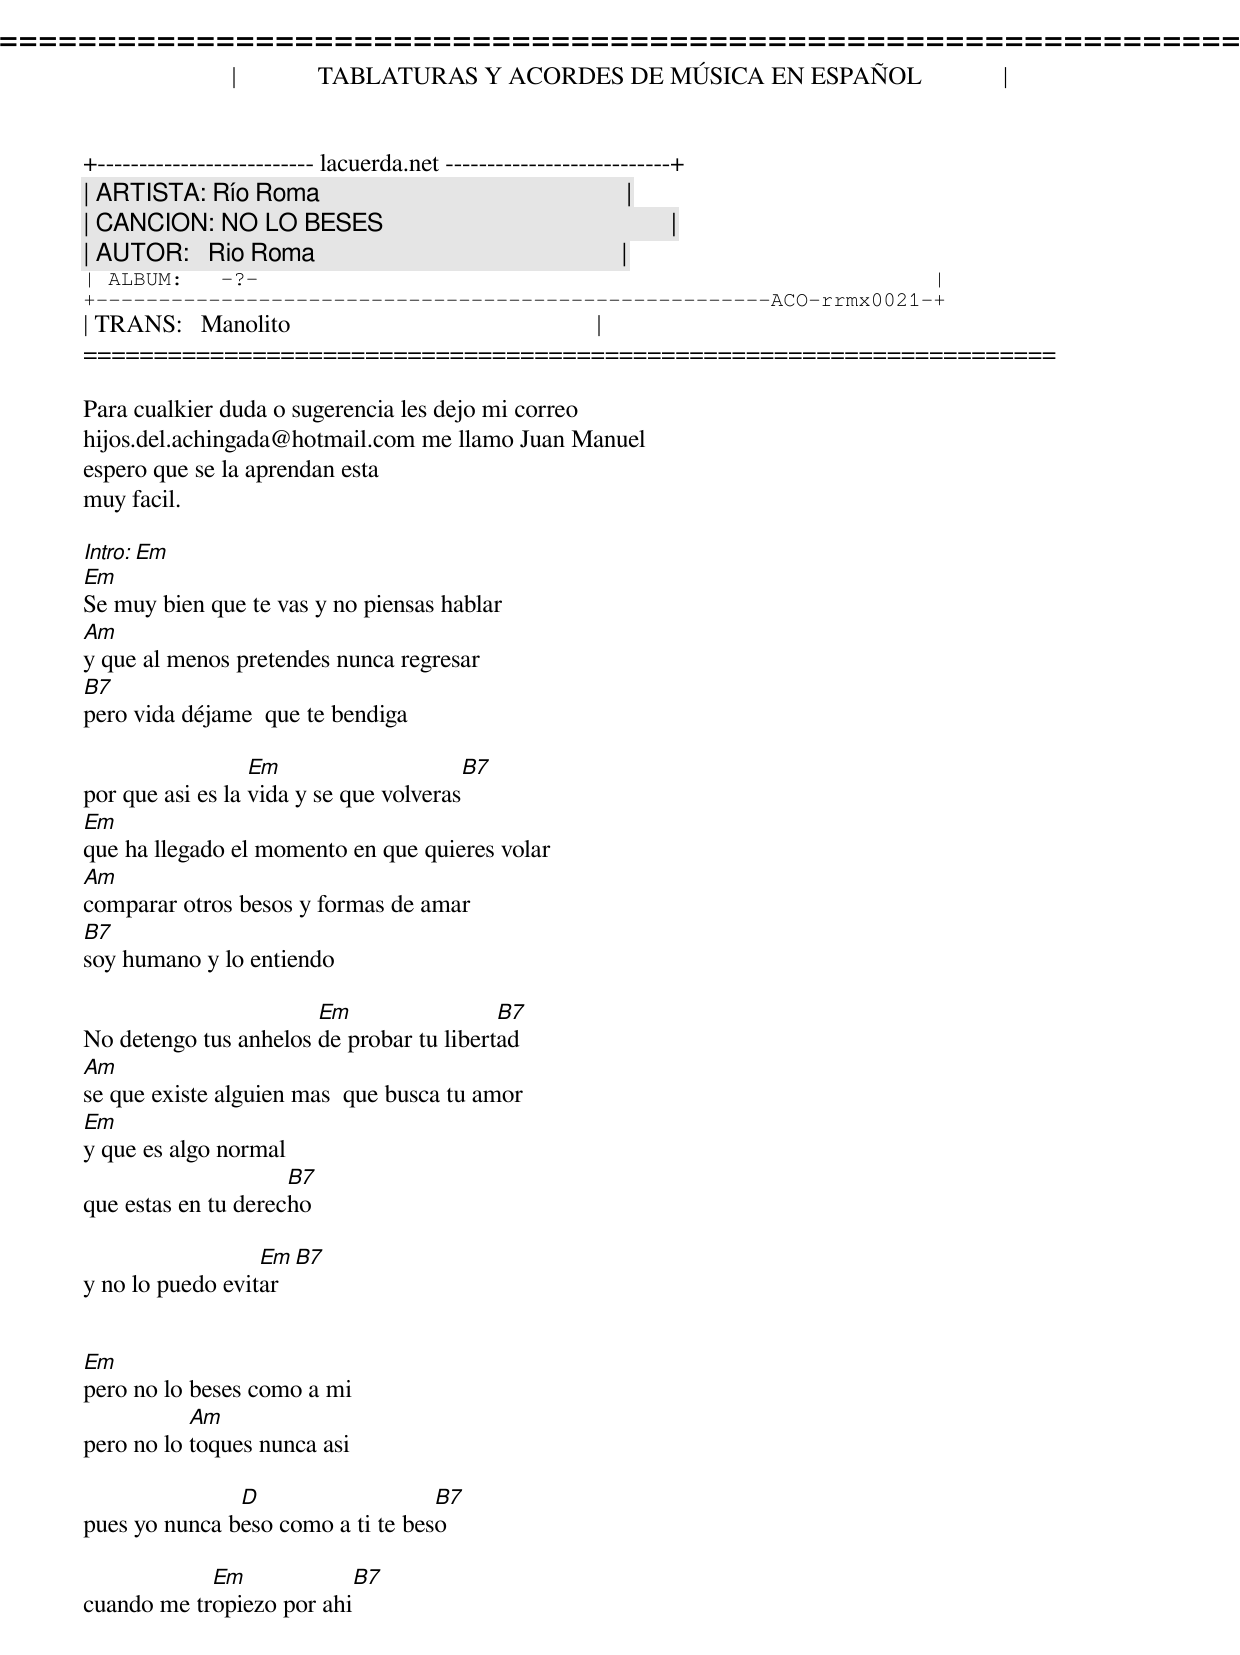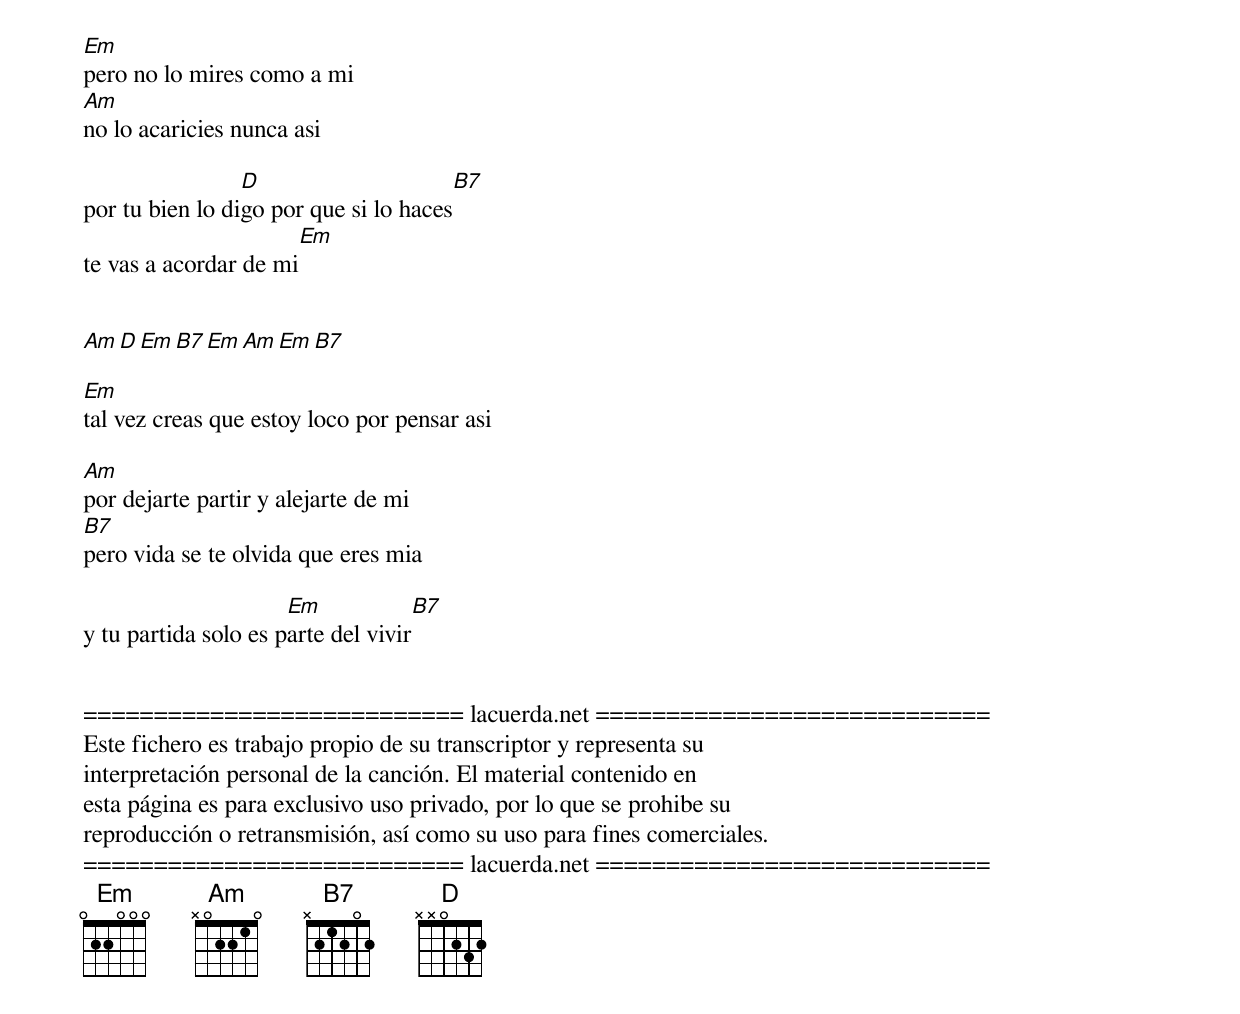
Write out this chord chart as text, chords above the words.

=====================================================================
|             TABLATURAS Y ACORDES DE MÚSICA EN ESPAÑOL             |
+-------------------------- lacuerda.net ---------------------------+
| ARTISTA: Río Roma                                                 |
| CANCION: NO LO BESES                                              |
| AUTOR:   Rio Roma                                                 |
| ALBUM:   -?-                                                      |
+------------------------------------------------------ACO-rrmx0021-+
| TRANS:   Manolito                                                 |
=====================================================================

Para cualkier duda o sugerencia les dejo mi correo
hijos.del.achingada@hotmail.com me llamo Juan Manuel
espero que se la aprendan esta
muy facil.

Intro: Em
Em
Se muy bien que te vas y no piensas hablar
Am
y que al menos pretendes nunca regresar
B7
pero vida déjame  que te bendiga

                  Em                     B7
por que asi es la vida y se que volveras
Em
que ha llegado el momento en que quieres volar
Am
comparar otros besos y formas de amar
B7
soy humano y lo entiendo

                       Em                 B7
No detengo tus anhelos de probar tu libertad
Am
se que existe alguien mas  que busca tu amor
Em
y que es algo normal
                     B7
que estas en tu derecho

                  Em                  B7
y no lo puedo evitar


Em
pero no lo beses como a mi
           Am
pero no lo toques nunca asi

               D                   B7
pues yo nunca beso como a ti te beso

            Em                   B7
cuando me tropiezo por ahi
Em
pero no lo mires como a mi
Am
no lo acaricies nunca asi

                 D                     B7
por tu bien lo digo por que si lo haces
                      Em
te vas a acordar de mi


Am  D  Em   B7  Em  Am  Em  B7

Em
tal vez creas que estoy loco por pensar asi

Am
por dejarte partir y alejarte de mi
B7
pero vida se te olvida que eres mia

                      Em             B7
y tu partida solo es parte del vivir


=========================== lacuerda.net ============================
Este fichero es trabajo propio de su transcriptor y representa su
interpretación personal de la canción. El material contenido en
esta página es para exclusivo uso privado, por lo que se prohibe su
reproducción o retransmisión, así como su uso para fines comerciales.
=========================== lacuerda.net ============================
